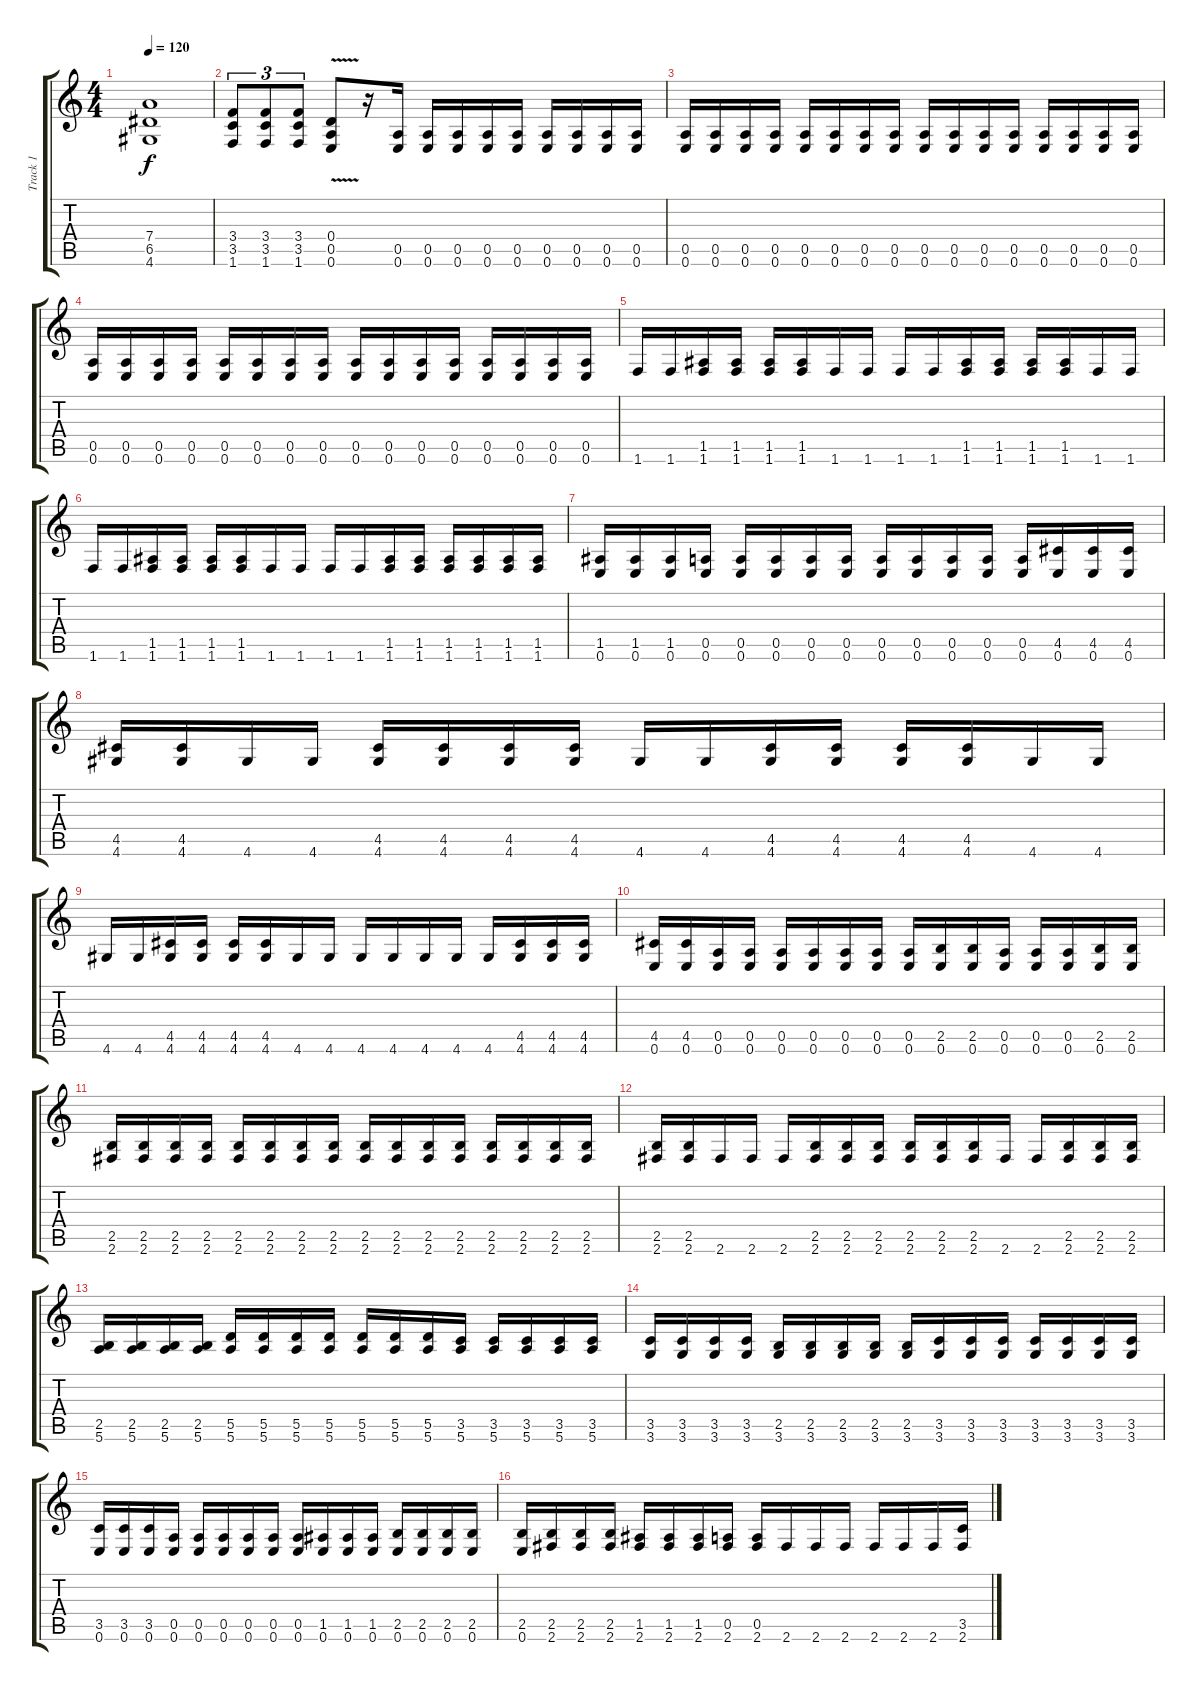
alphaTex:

\track ("Track 1" "Track 1") {instrument distortionguitar}
\staff {score tabs}
\tuning (E4 B3 G3 D3 A2 E2) {hide}
\ts (4 4)
\tempo 120
\clef g2
\ks c
(7.4 6.5 4.6).1{dy f} |
(3.4 3.5 1.6).8{tu (3 2)} (3.4 3.5 1.6).8{tu (3 2)} (3.4 3.5 1.6).8{tu (3 2)} (0.4{v} 0.5 0.6).8 r.16 (0.5 0.6).16 (0.5 0.6).16 (0.5 0.6).16 (0.5 0.6).16 (0.5 0.6).16 (0.5 0.6).16 (0.5 0.6).16 (0.5 0.6).16 (0.5 0.6).16 |
(0.5 0.6).16 (0.5 0.6).16 (0.5 0.6).16 (0.5 0.6).16 (0.5 0.6).16 (0.5 0.6).16 (0.5 0.6).16 (0.5 0.6).16 (0.5 0.6).16 (0.5 0.6).16 (0.5 0.6).16 (0.5 0.6).16 (0.5 0.6).16 (0.5 0.6).16 (0.5 0.6).16 (0.5 0.6).16 |
(0.5 0.6).16 (0.5 0.6).16 (0.5 0.6).16 (0.5 0.6).16 (0.5 0.6).16 (0.5 0.6).16 (0.5 0.6).16 (0.5 0.6).16 (0.5 0.6).16 (0.5 0.6).16 (0.5 0.6).16 (0.5 0.6).16 (0.5 0.6).16 (0.5 0.6).16 (0.5 0.6).16 (0.5 0.6).16 |
1.6.16 1.6.16 (1.5 1.6).16 (1.5 1.6).16 (1.5 1.6).16 (1.5 1.6).16 1.6.16 1.6.16 1.6.16 1.6.16 (1.5 1.6).16 (1.5 1.6).16 (1.5 1.6).16 (1.5 1.6).16 1.6.16 1.6.16 |
1.6.16 1.6.16 (1.5 1.6).16 (1.5 1.6).16 (1.5 1.6).16 (1.5 1.6).16 1.6.16 1.6.16 1.6.16 1.6.16 (1.5 1.6).16 (1.5 1.6).16 (1.5 1.6).16 (1.5 1.6).16 (1.5 1.6).16 (1.5 1.6).16 |
(1.5 0.6).16 (1.5 0.6).16 (1.5 0.6).16 (0.5 0.6).16 (0.5 0.6).16 (0.5 0.6).16 (0.5 0.6).16 (0.5 0.6).16 (0.5 0.6).16 (0.5 0.6).16 (0.5 0.6).16 (0.5 0.6).16 (0.5 0.6).16 (4.5 0.6).16 (4.5 0.6).16 (4.5 0.6).16 |
(4.5 4.6).16 (4.5 4.6).16 4.6.16 4.6.16 (4.5 4.6).16 (4.5 4.6).16 (4.5 4.6).16 (4.5 4.6).16 4.6.16 4.6.16 (4.5 4.6).16 (4.5 4.6).16 (4.5 4.6).16 (4.5 4.6).16 4.6.16 4.6.16 |
4.6.16 4.6.16 (4.5 4.6).16 (4.5 4.6).16 (4.5 4.6).16 (4.5 4.6).16 4.6.16 4.6.16 4.6.16 4.6.16 4.6.16 4.6.16 4.6.16 (4.5 4.6).16 (4.5 4.6).16 (4.5 4.6).16 |
(4.5 0.6).16 (4.5 0.6).16 (0.5 0.6).16 (0.5 0.6).16 (0.5 0.6).16 (0.5 0.6).16 (0.5 0.6).16 (0.5 0.6).16 (0.5 0.6).16 (2.5 0.6).16 (2.5 0.6).16 (0.5 0.6).16 (0.5 0.6).16 (0.5 0.6).16 (2.5 0.6).16 (2.5 0.6).16 |
(2.5 2.6).16 (2.5 2.6).16 (2.5 2.6).16 (2.5 2.6).16 (2.5 2.6).16 (2.5 2.6).16 (2.5 2.6).16 (2.5 2.6).16 (2.5 2.6).16 (2.5 2.6).16 (2.5 2.6).16 (2.5 2.6).16 (2.5 2.6).16 (2.5 2.6).16 (2.5 2.6).16 (2.5 2.6).16 |
(2.5 2.6).16 (2.5 2.6).16 2.6.16 2.6.16 2.6.16 (2.5 2.6).16 (2.5 2.6).16 (2.5 2.6).16 (2.5 2.6).16 (2.5 2.6).16 (2.5 2.6).16 2.6.16 2.6.16 (2.5 2.6).16 (2.5 2.6).16 (2.5 2.6).16 |
(2.5 5.6).16 (2.5 5.6).16 (2.5 5.6).16 (2.5 5.6).16 (5.5 5.6).16 (5.5 5.6).16 (5.5 5.6).16 (5.5 5.6).16 (5.5 5.6).16 (5.5 5.6).16 (5.5 5.6).16 (3.5 5.6).16 (3.5 5.6).16 (3.5 5.6).16 (3.5 5.6).16 (3.5 5.6).16 |
(3.5 3.6).16 (3.5 3.6).16 (3.5 3.6).16 (3.5 3.6).16 (2.5 3.6).16 (2.5 3.6).16 (2.5 3.6).16 (2.5 3.6).16 (2.5 3.6).16 (3.5 3.6).16 (3.5 3.6).16 (3.5 3.6).16 (3.5 3.6).16 (3.5 3.6).16 (3.5 3.6).16 (3.5 3.6).16 |
(3.5 0.6).16 (3.5 0.6).16 (3.5 0.6).16 (0.5 0.6).16 (0.5 0.6).16 (0.5 0.6).16 (0.5 0.6).16 (0.5 0.6).16 (0.5 0.6).16 (1.5 0.6).16 (1.5 0.6).16 (1.5 0.6).16 (2.5 0.6).16 (2.5 0.6).16 (2.5 0.6).16 (2.5 0.6).16 |
(2.5 0.6).16 (2.5 2.6).16 (2.5 2.6).16 (2.5 2.6).16 (1.5 2.6).16 (1.5 2.6).16 (1.5 2.6).16 (0.5 2.6).16 (0.5 2.6).16 2.6.16 2.6.16 2.6.16 2.6.16 2.6.16 2.6.16 (3.5 2.6).16
